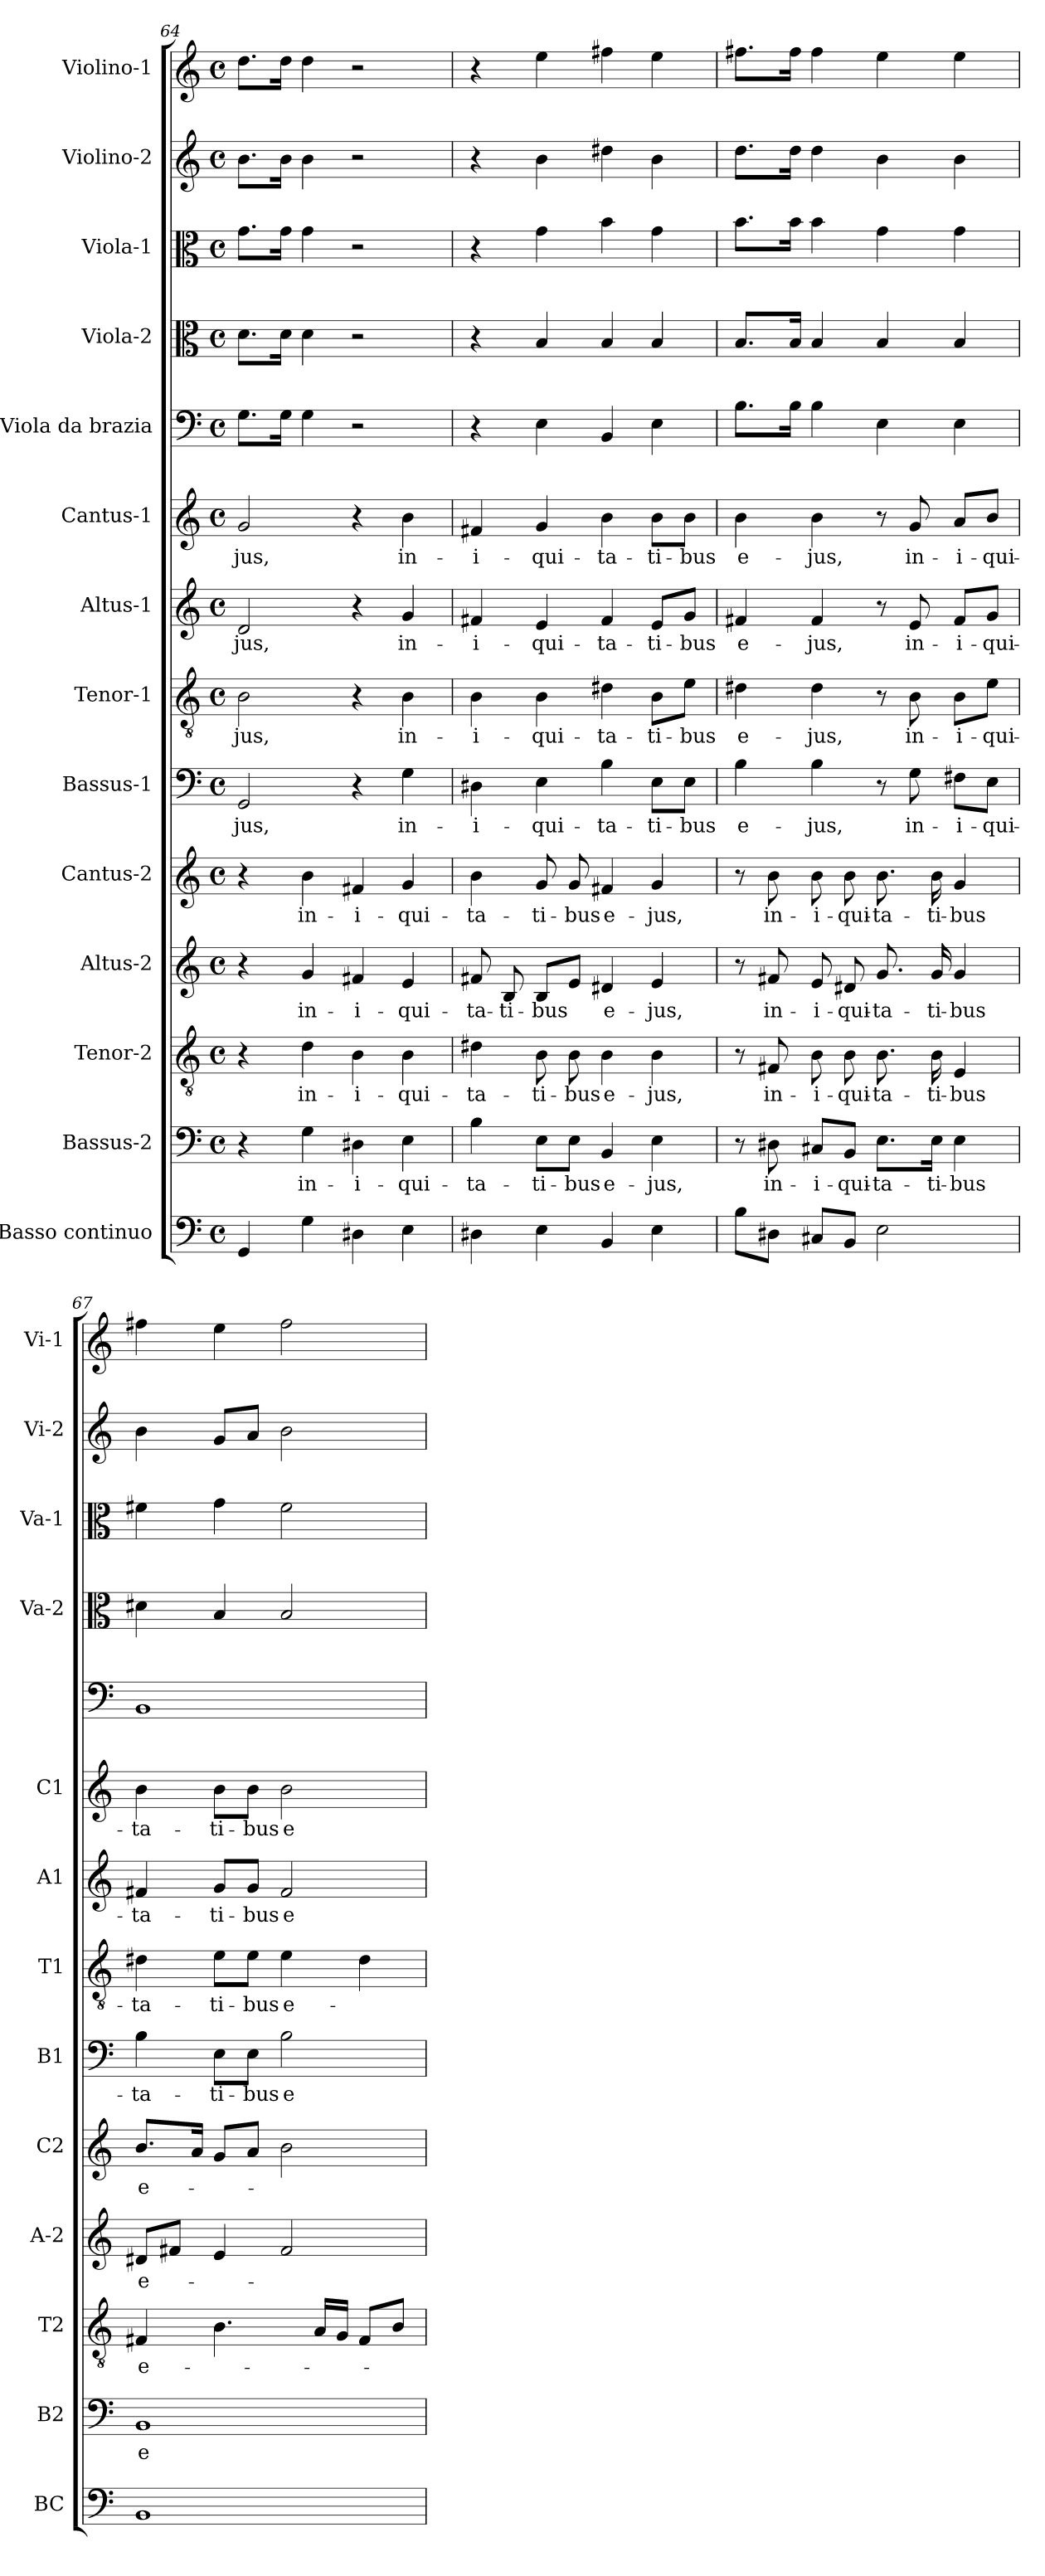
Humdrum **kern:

**kern	**kern	**text	**kern	**text	**kern	**text	**kern	**text	**kern	**text	**kern	**text	**kern	**text	**kern	**text	**kern	**kern	**kern	**kern	**kern
*part14	*part13	*part13	*part12	*part12	*part11	*part11	*part10	*part10	*part9	*part9	*part8	*part8	*part7	*part7	*part6	*part6	*part5	*part4	*part3	*part2	*part1
*staff14	*staff13	*staff13	*staff12	*staff12	*staff11	*staff11	*staff10	*staff10	*staff9	*staff9	*staff8	*staff8	*staff7	*staff7	*staff6	*staff6	*staff5	*staff4	*staff3	*staff2	*staff1
*I"Basso continuo	*I"Bassus-2	*	*I"Tenor-2	*	*I"Altus-2	*	*I"Cantus-2	*	*I"Bassus-1	*	*I"Tenor-1	*	*I"Altus-1	*	*I"Cantus-1	*	*I"Viola  da brazia	*I"Viola-2	*I"Viola-1	*I"Violino-2	*I"Violino-1
*I'BC	*I'B2	*	*I'T2	*	*I'A-2	*	*I'C2	*	*I'B1	*	*I'T1	*	*I'A1	*	*I'C1	*	*	*I'Va-2	*I'Va-1	*I'Vi-2	*I'Vi-1
!!LO:PB:g=z
*clefF4	*clefF4	*	*clefGv2	*	*clefG2	*	*clefG2	*	*clefF4	*	*clefGv2	*	*clefG2	*	*clefG2	*	*clefF4	*clefC3	*clefC3	*clefG2	*clefG2
*k[]	*k[]	*	*k[]	*	*k[]	*	*k[]	*	*k[]	*	*k[]	*	*k[]	*	*k[]	*	*k[]	*k[]	*k[]	*k[]	*k[]
*C:	*C:	*	*C:	*	*C:	*	*C:	*	*C:	*	*C:	*	*C:	*	*C:	*	*C:	*C:	*C:	*C:	*C:
*M4/4	*M4/4	*	*M4/4	*	*M4/4	*	*M4/4	*	*M4/4	*	*M4/4	*	*M4/4	*	*M4/4	*	*M4/4	*M4/4	*M4/4	*M4/4	*M4/4
*met(c)	*met(c)	*	*met(c)	*	*met(c)	*	*met(c)	*	*met(c)	*	*met(c)	*	*met(c)	*	*met(c)	*	*met(c)	*met(c)	*met(c)	*met(c)	*met(c)
=64	=64	=64	=64	=64	=64	=64	=64	=64	=64	=64	=64	=64	=64	=64	=64	=64	=64	=64	=64	=64	=64
!	!	!	!	!	!	!	!	!	!	!LO:LY:b	!	!LO:LY:b	!	!LO:LY:b	!	!LO:LY:b	!	!	!	!	!
4GG/	4r	.	4r	.	4r	.	4r	.	2GG/	-jus,	2B\	-jus,	2d/	-jus,	2g/	-jus,	8.G\L	8.d\L	8.g\L	8.b\L	8.dd\L
.	.	.	.	.	.	.	.	.	.	.	.	.	.	.	.	.	16G\Jk	16d\Jk	16g\Jk	16b\Jk	16dd\Jk
!	!	!LO:LY:b	!	!LO:LY:b	!	!LO:LY:b	!	!LO:LY:b	!	!	!	!	!	!	!	!	!	!	!	!	!
4G\	4G\	in-	4d\	in-	4g/	in-	4b\	in-	.	.	.	.	.	.	.	.	4G\	4d\	4g\	4b\	4dd\
!	!	!LO:LY:b	!	!LO:LY:b	!	!LO:LY:b	!	!LO:LY:b	!	!	!	!	!	!	!	!	!	!	!	!	!
4D#X\	4D#X\	-i-	4B\	-i-	4f#X/	-i-	4f#X/	-i-	4r	.	4r	.	4r	.	4r	.	2r	2r	2r	2r	2r
!	!	!LO:LY:b	!	!LO:LY:b	!	!LO:LY:b	!	!LO:LY:b	!	!LO:LY:b	!	!LO:LY:b	!	!LO:LY:b	!	!LO:LY:b	!	!	!	!	!
4E\	4E\	-qui-	4B\	-qui-	4e/	-qui-	4g/	-qui-	4G\	in-	4B\	in-	4g/	in-	4b\	in-	.	.	.	.	.
=65	=65	=65	=65	=65	=65	=65	=65	=65	=65	=65	=65	=65	=65	=65	=65	=65	=65	=65	=65	=65	=65
!	!	!LO:LY:b	!	!LO:LY:b	!	!LO:LY:b	!	!LO:LY:b	!	!LO:LY:b	!	!LO:LY:b	!	!LO:LY:b	!	!LO:LY:b	!	!	!	!	!
4D#X\	4B\	-ta-	4d#X\	-ta-	8f#X/	-ta-	4b\	-ta-	4D#X\	-i-	4B\	-i-	4f#X/	-i-	4f#X/	-i-	4r	4r	4r	4r	4r
!	!	!	!	!	!	!LO:LY:b	!	!	!	!	!	!	!	!	!	!	!	!	!	!	!
.	.	.	.	.	8B/	-ti-	.	.	.	.	.	.	.	.	.	.	.	.	.	.	.
!	!	!LO:LY:b	!	!LO:LY:b	!	!LO:LY:b	!	!LO:LY:b	!	!LO:LY:b	!	!LO:LY:b	!	!LO:LY:b	!	!LO:LY:b	!	!	!	!	!
4E\	8E\L	-ti-	8B\	-ti-	8B/L	-bus	8g/	-ti-	4E\	-qui-	4B\	-qui-	4e/	-qui-	4g/	-qui-	4E\	4B/	4g\	4b\	4ee\
!	!	!LO:LY:b	!	!LO:LY:b	!	!	!	!LO:LY:b	!	!	!	!	!	!	!	!	!	!	!	!	!
.	8E\J	-bus	8B\	-bus	8e/J	.	8g/	-bus	.	.	.	.	.	.	.	.	.	.	.	.	.
!	!	!LO:LY:b	!	!LO:LY:b	!	!LO:LY:b	!	!LO:LY:b	!	!LO:LY:b	!	!LO:LY:b	!	!LO:LY:b	!	!LO:LY:b	!	!	!	!	!
4BB/	4BB/	e-	4B\	e-	4d#X/	e-	4f#X/	e-	4B\	-ta-	4d#X\	-ta-	4f#/	-ta-	4b\	-ta-	4BB/	4B/	4b\	4dd#X\	4ff#X\
!	!	!LO:LY:b	!	!LO:LY:b	!	!LO:LY:b	!	!LO:LY:b	!	!LO:LY:b	!	!LO:LY:b	!	!LO:LY:b	!	!LO:LY:b	!	!	!	!	!
4E\	4E\	-jus,	4B\	-jus,	4e/	-jus,	4g/	-jus,	8E\L	-ti-	8B\L	-ti-	8e/L	-ti-	8b\L	-ti-	4E\	4B/	4g\	4b\	4ee\
!	!	!	!	!	!	!	!	!	!	!LO:LY:b	!	!LO:LY:b	!	!LO:LY:b	!	!LO:LY:b	!	!	!	!	!
.	.	.	.	.	.	.	.	.	8E\J	-bus	8e\J	-bus	8g/J	-bus	8b\J	-bus	.	.	.	.	.
=66	=66	=66	=66	=66	=66	=66	=66	=66	=66	=66	=66	=66	=66	=66	=66	=66	=66	=66	=66	=66	=66
!	!	!	!	!	!	!	!	!	!	!LO:LY:b	!	!LO:LY:b	!	!LO:LY:b	!	!LO:LY:b	!	!	!	!	!
8B\L	8r	.	8r	.	8r	.	8r	.	4B\	e-	4d#X\	e-	4f#X/	e-	4b\	e-	8.B\L	8.B/L	8.b\L	8.dd\L	8.ff#X\L
!	!	!LO:LY:b	!	!LO:LY:b	!	!LO:LY:b	!	!LO:LY:b	!	!	!	!	!	!	!	!	!	!	!	!	!
8D#X\J	8D#X\	in-	8F#X/	in-	8f#X/	in-	8b\	in-	.	.	.	.	.	.	.	.	.	.	.	.	.
.	.	.	.	.	.	.	.	.	.	.	.	.	.	.	.	.	16B\Jk	16B/Jk	16b\Jk	16dd\Jk	16ff#\Jk
!	!	!LO:LY:b	!	!LO:LY:b	!	!LO:LY:b	!	!LO:LY:b	!	!LO:LY:b	!	!LO:LY:b	!	!LO:LY:b	!	!LO:LY:b	!	!	!	!	!
8C#X/L	8C#X/L	-i-	8B\	-i-	8e/	-i-	8b\	-i-	4B\	-jus,	4d#\	-jus,	4f#/	-jus,	4b\	-jus,	4B\	4B/	4b\	4dd\	4ff#\
!	!	!LO:LY:b	!	!LO:LY:b	!	!LO:LY:b	!	!LO:LY:b	!	!	!	!	!	!	!	!	!	!	!	!	!
8BB/J	8BB/J	-qui-	8B\	-qui-	8d#X/	-qui-	8b\	-qui-	.	.	.	.	.	.	.	.	.	.	.	.	.
!	!	!LO:LY:b	!	!LO:LY:b	!	!LO:LY:b	!	!LO:LY:b	!	!	!	!	!	!	!	!	!	!	!	!	!
2E\	8.E\L	-ta-	8.B\	-ta-	8.g/	-ta-	8.b\	-ta-	8r	.	8r	.	8r	.	8r	.	4E\	4B/	4g\	4b\	4ee\
!	!	!	!	!	!	!	!	!	!	!LO:LY:b	!	!LO:LY:b	!	!LO:LY:b	!	!LO:LY:b	!	!	!	!	!
.	.	.	.	.	.	.	.	.	8G\	in-	8B\	in-	8e/	in-	8g/	in-	.	.	.	.	.
!	!	!LO:LY:b	!	!LO:LY:b	!	!LO:LY:b	!	!LO:LY:b	!	!	!	!	!	!	!	!	!	!	!	!	!
.	16E\Jk	-ti-	16B\	-ti-	16g/	-ti-	16b\	-ti-	.	.	.	.	.	.	.	.	.	.	.	.	.
!	!	!LO:LY:b	!	!LO:LY:b	!	!LO:LY:b	!	!LO:LY:b	!	!LO:LY:b	!	!LO:LY:b	!	!LO:LY:b	!	!LO:LY:b	!	!	!	!	!
.	4E\	-bus	4E/	-bus	4g/	-bus	4g/	-bus	8F#X\L	-i-	8B\L	-i-	8f#/L	-i-	8a/L	-i-	4E\	4B/	4g\	4b\	4ee\
!	!	!	!	!	!	!	!	!	!	!LO:LY:b	!	!LO:LY:b	!	!LO:LY:b	!	!LO:LY:b	!	!	!	!	!
.	.	.	.	.	.	.	.	.	8E\J	-qui-	8e\J	-qui-	8g/J	-qui-	8b/J	-qui-	.	.	.	.	.
=67	=67	=67	=67	=67	=67	=67	=67	=67	=67	=67	=67	=67	=67	=67	=67	=67	=67	=67	=67	=67	=67
!	!	!LO:LY:b	!	!LO:LY:b	!	!LO:LY:b	!	!LO:LY:b	!	!LO:LY:b	!	!LO:LY:b	!	!LO:LY:b	!	!LO:LY:b	!	!	!	!	!
1BB	1BB	e-	4F#X/	e-	8d#X/L	e-	8.b/L	e-	4B\	-ta-	4d#X\	-ta-	4f#X/	-ta-	4b\	-ta-	1BB	4d#X\	4f#X\	4b\	4ff#X\
.	.	.	.	.	8f#X/J	.	.	.	.	.	.	.	.	.	.	.	.	.	.	.	.
.	.	.	.	.	.	.	16a/Jk	.	.	.	.	.	.	.	.	.	.	.	.	.	.
!	!	!	!	!	!	!	!	!	!	!LO:LY:b	!	!LO:LY:b	!	!LO:LY:b	!	!LO:LY:b	!	!	!	!	!
.	.	.	4.B\	.	4e/	.	8g/L	.	8E\L	-ti-	8e\L	-ti-	8g/L	-ti-	8b\L	-ti-	.	4B/	4g\	8g/L	4ee\
!	!	!	!	!	!	!	!	!	!	!LO:LY:b	!	!LO:LY:b	!	!LO:LY:b	!	!LO:LY:b	!	!	!	!	!
.	.	.	.	.	.	.	8a/J	.	8E\J	-bus	8e\J	-bus	8g/J	-bus	8b\J	-bus	.	.	.	8a/J	.
!	!	!	!	!	!	!	!	!	!	!LO:LY:b	!	!LO:LY:b	!	!LO:LY:b	!	!LO:LY:b	!	!	!	!	!
.	.	.	.	.	2f#/	.	2b\	.	2B\	e-	4e\	e-	2f#/	e-	2b\	e-	.	2B/	2f#\	2b\	2ff#\
.	.	.	16A/LL	.	.	.	.	.	.	.	.	.	.	.	.	.	.	.	.	.	.
.	.	.	16G/JJ	.	.	.	.	.	.	.	.	.	.	.	.	.	.	.	.	.	.
.	.	.	8F#/L	.	.	.	.	.	.	.	4d#\	.	.	.	.	.	.	.	.	.	.
.	.	.	8B/J	.	.	.	.	.	.	.	.	.	.	.	.	.	.	.	.	.	.
=	=	=	=	=	=	=	=	=	=	=	=	=	=	=	=	=	=	=	=	=	=
*-	*-	*-	*-	*-	*-	*-	*-	*-	*-	*-	*-	*-	*-	*-	*-	*-	*-	*-	*-	*-	*-
